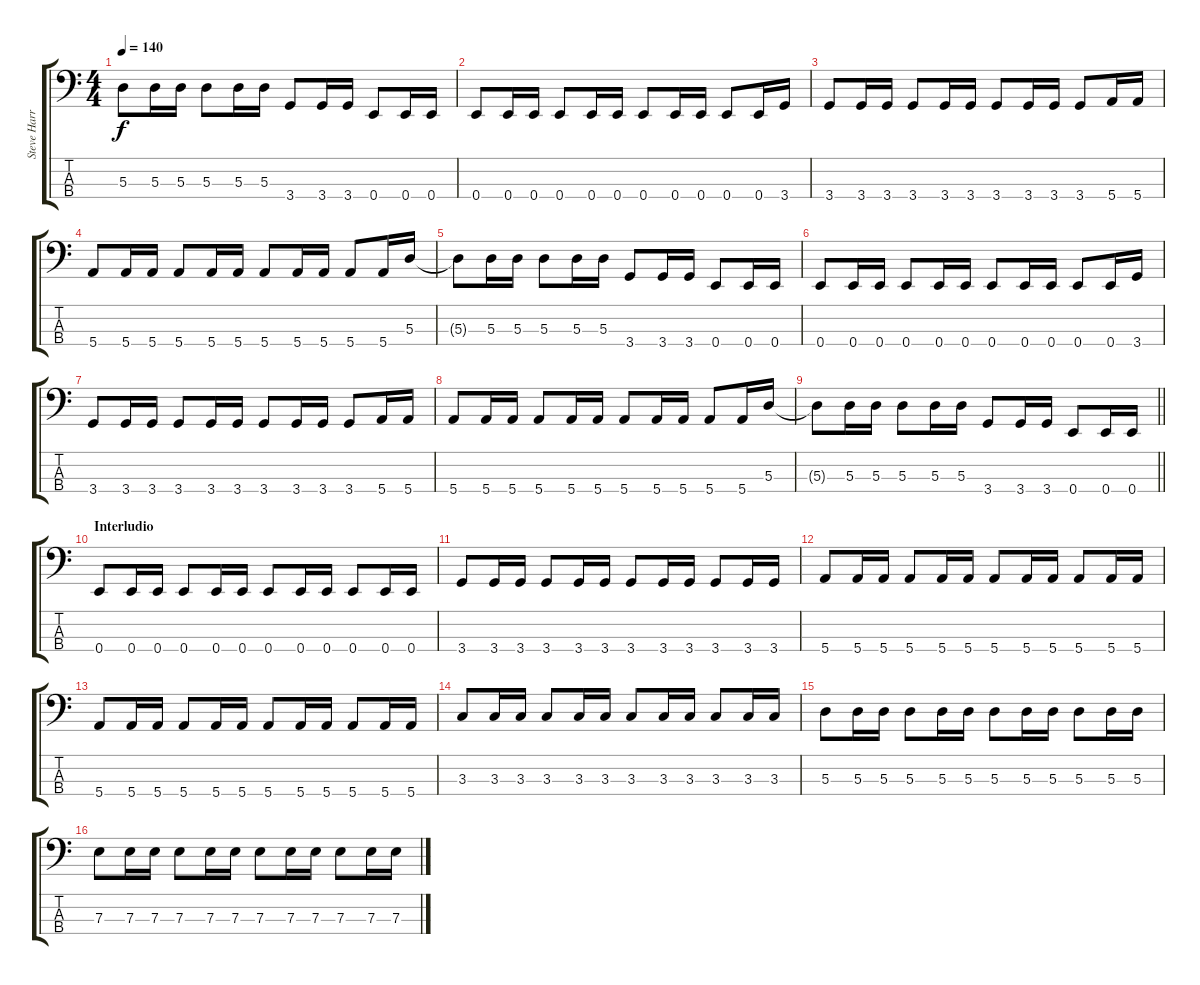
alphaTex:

\track ("Steve Harris" "Steve Harr") {instrument electricbassfinger}
\staff {score tabs}
\tuning (G2 D2 A1 E1) {hide}
\ts (4 4)
\tempo 140
\clef f4
\ks c
5.3{t}.8{dy f} 5.3.16 5.3.16 5.3.8 5.3.16 5.3.16 3.4.8 3.4.16 3.4.16 0.4.8 0.4.16 0.4.16 |
0.4.8 0.4.16 0.4.16 0.4.8 0.4.16 0.4.16 0.4.8 0.4.16 0.4.16 0.4.8 0.4.16 3.4.16 |
3.4.8 3.4.16 3.4.16 3.4.8 3.4.16 3.4.16 3.4.8 3.4.16 3.4.16 3.4.8 5.4.16 5.4.16 |
5.4.8 5.4.16 5.4.16 5.4.8 5.4.16 5.4.16 5.4.8 5.4.16 5.4.16 5.4.8 5.4.16 5.3.16 |
5.3{t}.8 5.3.16 5.3.16 5.3.8 5.3.16 5.3.16 3.4.8 3.4.16 3.4.16 0.4.8 0.4.16 0.4.16 |
0.4.8 0.4.16 0.4.16 0.4.8 0.4.16 0.4.16 0.4.8 0.4.16 0.4.16 0.4.8 0.4.16 3.4.16 |
3.4.8 3.4.16 3.4.16 3.4.8 3.4.16 3.4.16 3.4.8 3.4.16 3.4.16 3.4.8 5.4.16 5.4.16 |
5.4.8 5.4.16 5.4.16 5.4.8 5.4.16 5.4.16 5.4.8 5.4.16 5.4.16 5.4.8 5.4.16 5.3.16 |
\barLineRight lightlight
5.3{t}.8 5.3.16 5.3.16 5.3.8 5.3.16 5.3.16 3.4.8 3.4.16 3.4.16 0.4.8 0.4.16 0.4.16 |
\section ("" "Interludio")
0.4.8 0.4.16 0.4.16 0.4.8 0.4.16 0.4.16 0.4.8 0.4.16 0.4.16 0.4.8 0.4.16 0.4.16 |
3.4.8 3.4.16 3.4.16 3.4.8 3.4.16 3.4.16 3.4.8 3.4.16 3.4.16 3.4.8 3.4.16 3.4.16 |
5.4.8 5.4.16 5.4.16 5.4.8 5.4.16 5.4.16 5.4.8 5.4.16 5.4.16 5.4.8 5.4.16 5.4.16 |
5.4.8 5.4.16 5.4.16 5.4.8 5.4.16 5.4.16 5.4.8 5.4.16 5.4.16 5.4.8 5.4.16 5.4.16 |
3.3.8 3.3.16 3.3.16 3.3.8 3.3.16 3.3.16 3.3.8 3.3.16 3.3.16 3.3.8 3.3.16 3.3.16 |
5.3.8 5.3.16 5.3.16 5.3.8 5.3.16 5.3.16 5.3.8 5.3.16 5.3.16 5.3.8 5.3.16 5.3.16 |
7.3.8 7.3.16 7.3.16 7.3.8 7.3.16 7.3.16 7.3.8 7.3.16 7.3.16 7.3.8 7.3.16 7.3.16
